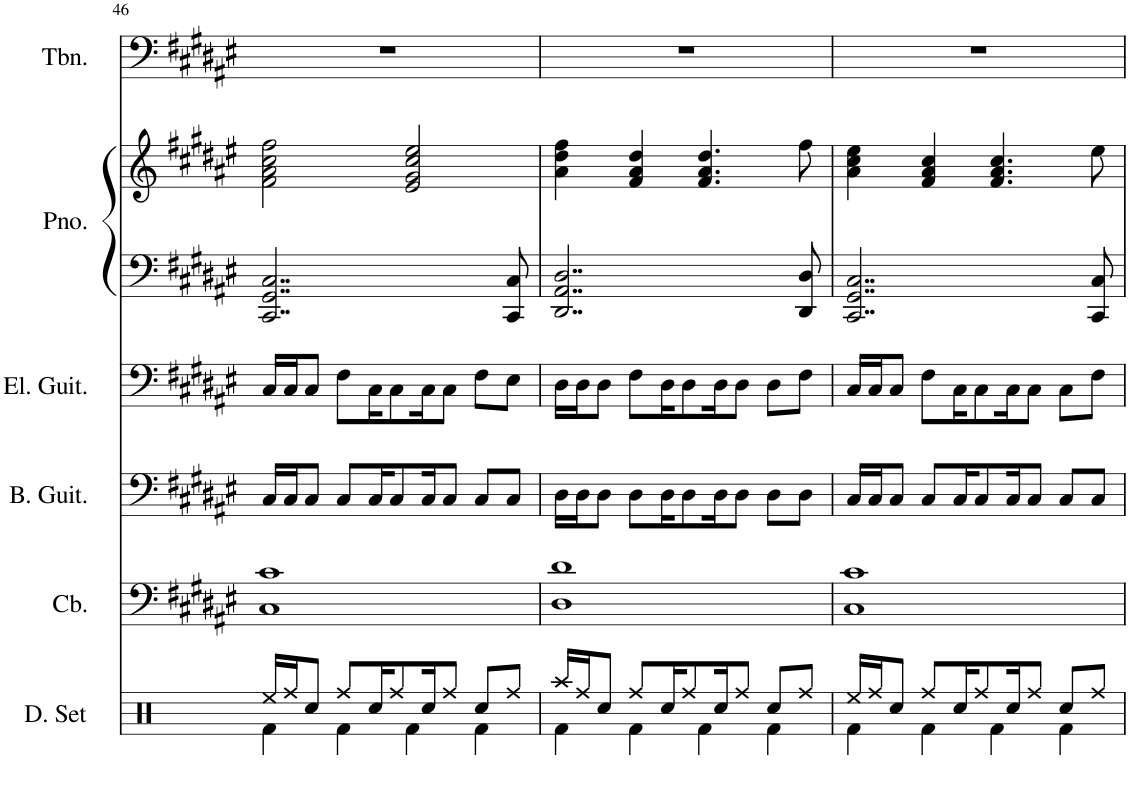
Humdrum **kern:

**kern	**kern	**kern	**kern	**kern	**kern	**kern
*part6	*part5	*part4	*part3	*part2	*part2	*part1
*staff7	*staff6	*staff5	*staff4	*staff3	*staff2	*staff1
*I"Drumset	*I"Contrabass	*I"Bass Guitar	*I"Electric Guitar	*I"Piano	*	*I"Trombone
*I'D. Set	*I'Cb.	*I'B. Guit.	*I'El. Guit.	*I'Pno.	*	*I'Tbn.
!!LO:PB:g=z
*clefX	*clefF4	*clefF4	*clefF4	*clefF4	*clefG2	*clefF4
*	*Trd7c12	*Trd7c12	*	*	*	*
*k[]	*k[f#c#g#d#a#e#]	*k[f#c#g#d#a#e#]	*k[f#c#g#d#a#e#]	*k[f#c#g#d#a#e#]	*k[f#c#g#d#a#e#]	*k[f#c#g#d#a#e#]
*M4/4	*M4/4	*M4/4	*M4/4	*M4/4	*M4/4	*M4/4
=46	=46	=46	=46	=46	=46	=46
*^	*	*	*	*	*	*
16Ree/LL	4Rf\	1C# 1c#	16C#/LL	16C#/LL	2..CC#/ 2..GG#/ 2..C#/	2f#\ 2a#\ 2cc#\ 2ff#\	1r
16Rff/J	.	.	16C#/J	16C#/J	.	.	.
8Rcc/J	.	.	8C#/J	8C#/J	.	.	.
8Rff/L	4Rf\	.	8C#/L	8F#\L	.	.	.
16Rcc/K	.	.	16C#/K	16C#\K	.	.	.
8Rff/	.	.	8C#/	8C#\	.	.	.
.	4Rf\	.	.	.	.	2e#/ 2g#/ 2cc#/ 2ee#/	.
16Rcc/K	.	.	16C#/K	16C#\K	.	.	.
8Rff/J	.	.	8C#/J	8C#\J	.	.	.
8Rcc/L	4Rf\	.	8C#/L	8F#\L	.	.	.
8Rff/J	.	.	8C#/J	8E#\J	8CC#/ 8C#/	.	.
=47	=47	=47	=47	=47	=47	=47	=47
16Raa/LL	4Rf\	1D# 1d#	16D#\LL	16D#\LL	2..DD#/ 2..AA#/ 2..D#/	4a#\ 4dd#\ 4ff#\	1r
16Rff/J	.	.	16D#\J	16D#\J	.	.	.
8Rcc/J	.	.	8D#\J	8D#\J	.	.	.
8Rff/L	4Rf\	.	8D#\L	8F#\L	.	4f#/ 4a#/ 4dd#/	.
16Rcc/K	.	.	16D#\K	16D#\K	.	.	.
8Rff/	.	.	8D#\	8D#\	.	.	.
.	4Rf\	.	.	.	.	4.f#/ 4.a#/ 4.dd#/	.
16Rcc/K	.	.	16D#\K	16D#\K	.	.	.
8Rff/J	.	.	8D#\J	8D#\J	.	.	.
8Rcc/L	4Rf\	.	8D#\L	8D#\L	.	.	.
8Rff/J	.	.	8D#\J	8F#\J	8DD#/ 8D#/	8ff#\	.
=48	=48	=48	=48	=48	=48	=48	=48
16Ree/LL	4Rf\	1C# 1c#	16C#/LL	16C#/LL	2..CC#/ 2..GG#/ 2..C#/	4a#\ 4cc#\ 4ee#\	1r
16Rff/J	.	.	16C#/J	16C#/J	.	.	.
8Rcc/J	.	.	8C#/J	8C#/J	.	.	.
8Rff/L	4Rf\	.	8C#/L	8F#\L	.	4f#/ 4a#/ 4cc#/	.
16Rcc/K	.	.	16C#/K	16C#\K	.	.	.
8Rff/	.	.	8C#/	8C#\	.	.	.
.	4Rf\	.	.	.	.	4.f#/ 4.a#/ 4.cc#/	.
16Rcc/K	.	.	16C#/K	16C#\K	.	.	.
8Rff/J	.	.	8C#/J	8C#\J	.	.	.
8Rcc/L	4Rf\	.	8C#/L	8C#\L	.	.	.
8Rff/J	.	.	8C#/J	8F#\J	8CC#/ 8C#/	8ee#\	.
*v	*v	*	*	*	*	*	*
=	=	=	=	=	=	=
*-	*-	*-	*-	*-	*-	*-
